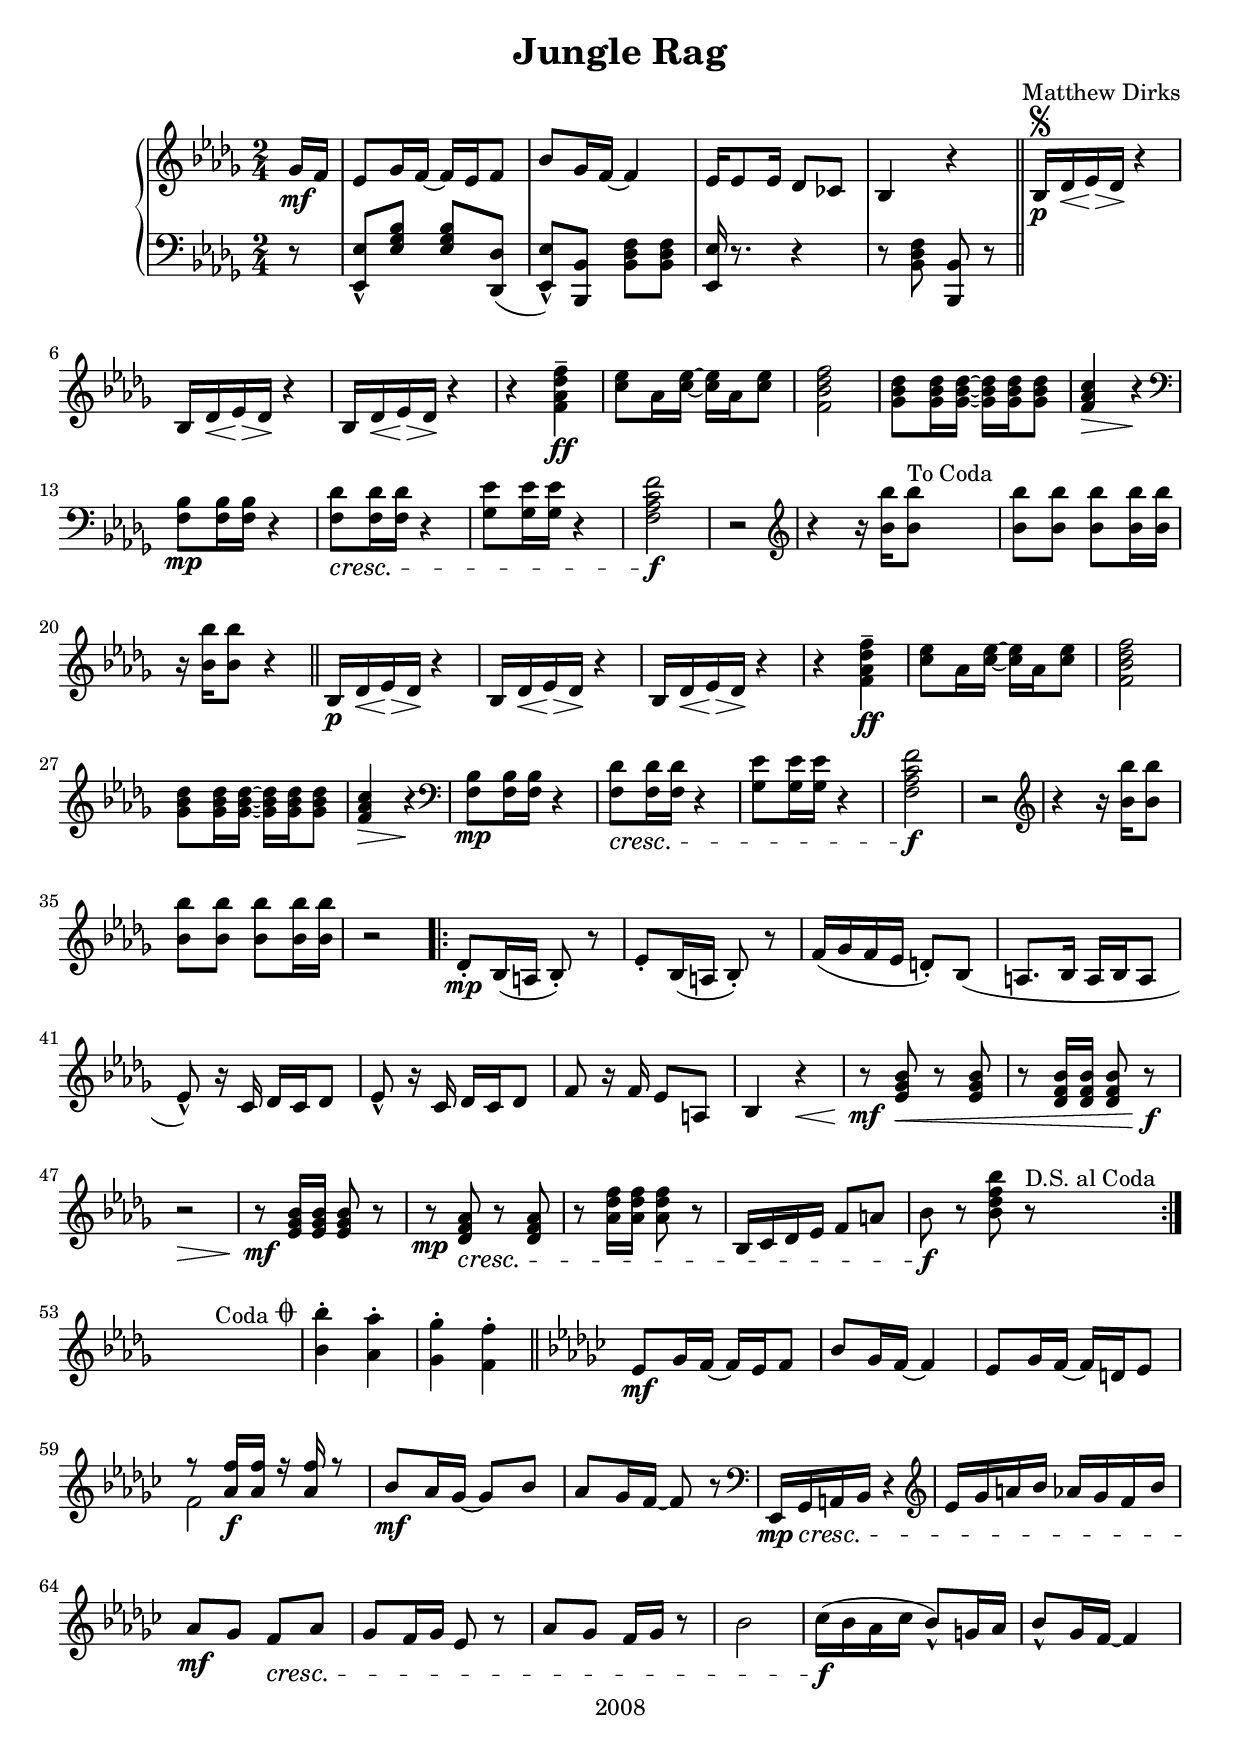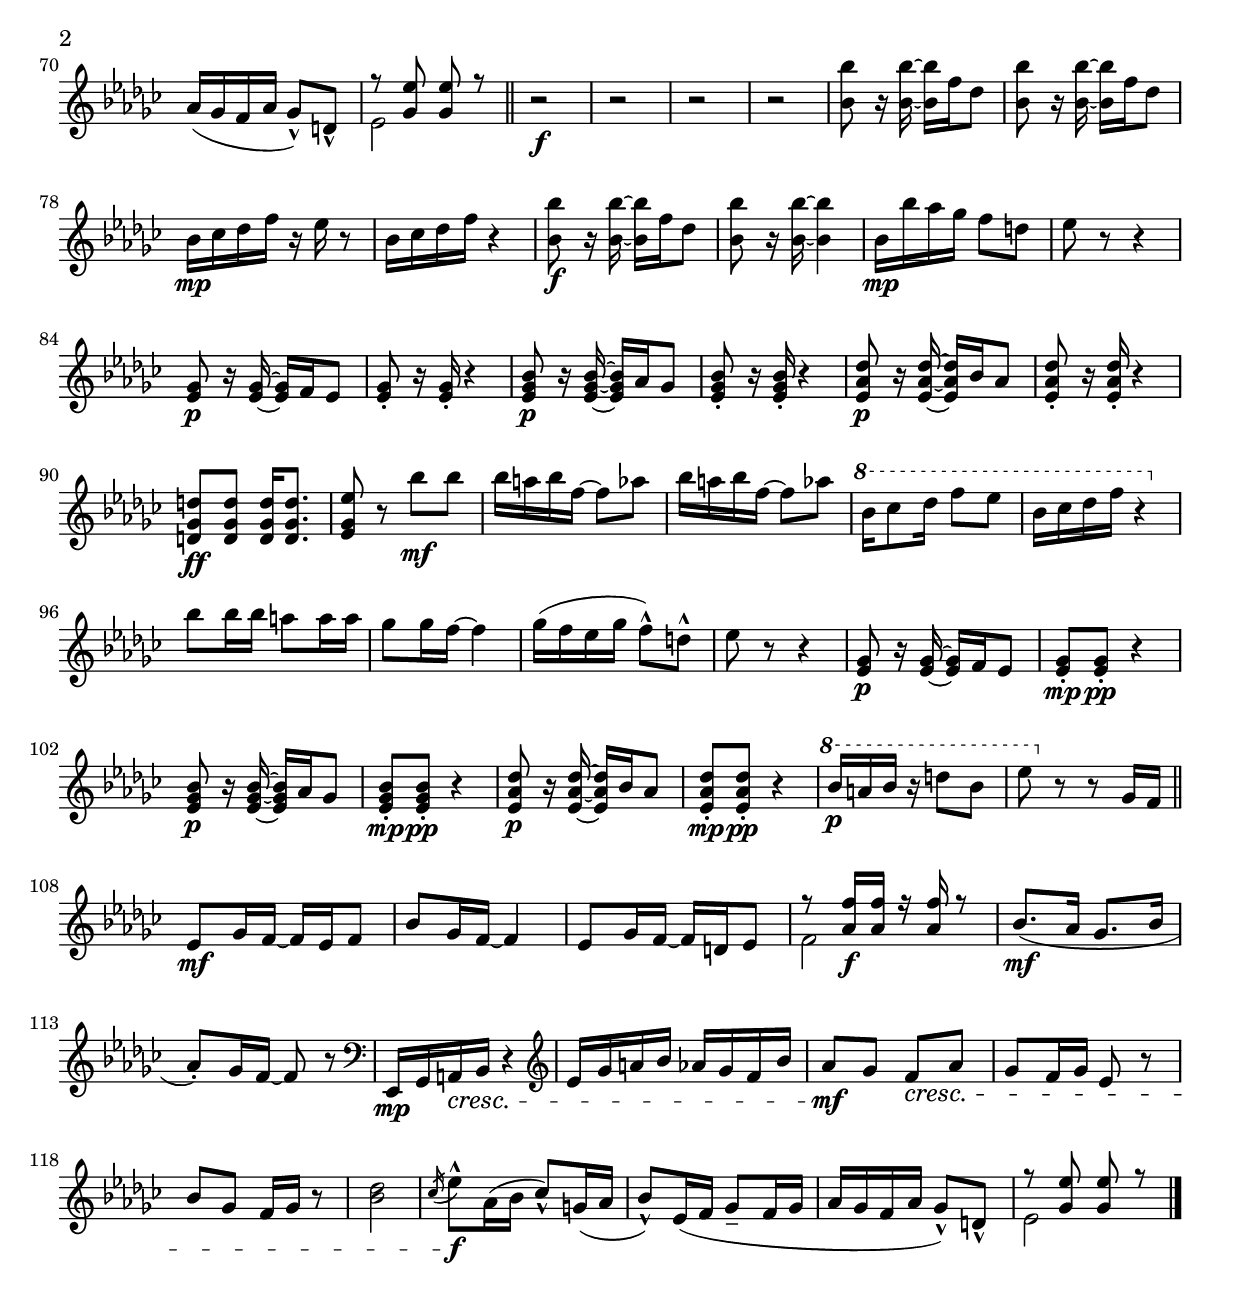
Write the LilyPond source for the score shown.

\version "2.18.2"

\header {
  title = "Jungle Rag"
  composer = "Matthew Dirks"
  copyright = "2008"
}

\score {
  \relative c'' {
    \new PianoStaff
    <<
      \new Staff = "up" { % right hand staff
	\clef treble
	\key bes \minor
	\time 2/4
				% Four-plus-pickup bar intro
	\partial 8 ges16\mf f | % pickup measure
	ees8 ges16 f~ f ees f8 |
	bes8 ges16 f~ f4 |
	ees16 es8 ees16 des8 ces |
	bes4 r4 \bar "||"
	% Strain 1, first time
	bes16\p\segno des\< ees\> des\! r4 |
	\repeat unfold 2 {bes16 des\< ees\> des\! r4} |
	r4 <f\tenuto aes des f>\ff |
	<c' ees>8 aes16 <c ees>~ <c ees> aes <c ees>8 |
	<f, bes des f>2 |
	<ges bes des>8 <ges bes des>16 <ges bes des>~
	<ges bes des> <ges bes des> <ges bes des>8 |
	<f aes c>4\> r4\! |
	\clef bass
	<f, bes>8\mp <f bes>16 <f bes> r4 |
	% The following line is tweaked
	% slightly from the 2008 version:
	% changed bottom note from aes to f,
	% kept this bar in bass clef instead of treble
	<f des'>8\cresc <f des'>16 <f des'> r4 |
	<ges ees'>8 <ges ees'>16 <ges ees'> r4 |
	% Change from 2008 version: move f mark earlier
	<f aes c f>2\f | % end cresc. from three bars ago
	r2 \clef treble |
	\textLengthOn
	r4 r16 <bes' bes'>16 <bes bes'>8^"To Coda"
	<bes bes'> <bes bes'> <bes bes'>
	<bes bes'>16 <bes bes'> |
	r16 <bes bes'> <bes bes'>8 r4
	% Strain 1, second time
	\bar "||"
	bes,16\p des\< ees\> des\! r4 |
	\repeat unfold 2 {bes16 des\< ees\> des\! r4} |
	r4 <f\tenuto aes des f>\ff |
	<c' ees>8 aes16 <c ees>~ <c ees> aes <c ees>8 |
	<f, bes des f>2 |
	<ges bes des>8 <ges bes des>16 <ges bes des>~
	<ges bes des> <ges bes des> <ges bes des>8 |
	<f aes c>4\> r4\! |
	\clef bass
	<f, bes>8\mp <f bes>16 <f bes> r4 |
	<f des'>8\cresc <f des'>16 <f des'> r4 |
	<ges ees'>8 <ges ees'>16 <ges ees'> r4 |
	<f aes c f>2\f | % end cresc. from three bars ago
	r2 \clef treble |
	r4 r16 <bes' bes'>16 <bes bes'>8 |
	<bes bes'> <bes bes'> <bes bes'> <bes bes'>16 <bes bes'> |
	r2
				% Strain 2
	\repeat volta 2 {
	  des,8\staccato\mp bes16( a bes8)\staccato r8 |
	  ees\staccato bes16( a bes8)\staccato r8 |
	  f'16( ges f ees d8)\staccato bes8( |
	  a8. bes16 a16 bes a8 |
	  ees'8\marcato) r16 c16 des c des8 |
	  ees8\marcato r16 c16 des c des8 |
	  f8 r16 f16 ees8 a, |
	  bes4 r4\< |
	  r8\mf <ees ges bes>\< r8 <ees ges bes> |
	  r8 <des f bes>16 <des f bes> <des f bes>8 r8\f |
	  r2\> |
	  r8\mf <ees ges bes>16 <ees ges bes> <ees ges bes>8 r8 |
	  r8\mp <des f aes>\cresc r8 <des f aes> |
	  r8 <aes' des f>16 <aes des f> <aes des f>8 r8|
	  bes,16 c des ees f8 a |
	  bes\f r8 <bes des f bes> r8^"D.S. al Coda" | % End cresc.
	} % end repeat / end Strain 2
	
	% Coda / transition to trio
	\break
	s4 s8^"Coda" s8\coda | % Extra measure for spacing before coda
	<bes bes'>4\staccato  <aes aes'>\staccato |
	<ges ges'>\staccato <f f'>\staccato \bar "||"

	% Trio, first time
	\key ees \minor
	ees8\mf ges16 f~ f ees f8 |
	bes8 ges16 f~ f4
	ees8 ges16 f~ f d ees8 |
	% voiceOne gets upstems, voiceTwo gets downstems
	<<{\voiceOne r8 <aes f'>16\f <aes f'> r16 <aes f'> r8}
	  \new Voice {\voiceTwo f2} >> | 
	\oneVoice % Need this, else voiceOne behavior remains (and looks ugly)
	bes8\mf aes16 ges~ ges8 bes |
	aes ges16 f~ f8 r8 |
	\clef bass
	ees,,16\mp\cresc ges a bes r4 \clef treble |
	ees'16 ges a bes aes ges f bes |
	aes8\mf ges f\cresc aes |
	ges f16 ges ees8 r8 |
	aes ges f16 ges r8 |
	bes2 |
	ces16(\f bes aes ces bes8)\marcato g16 aes |
	bes8\marcato ges16 f~ f4 |
	aes16( ges f aes ges8)\marcato d\marcato |

	<< {\voiceOne r8 <ges ees'> <ges ees'> r8}
	   \new Voice {\voiceTwo ees2} >> |
	\oneVoice

	% Four-bar vamp
	\bar "||"
	r2\f r2 r2 r2

	% Fourth Strain
	\repeat unfold 2 {
	  <bes' bes'>8 r16 <bes bes'>16~ <bes bes'> f' des8
	} % end repeat
	bes16\mp ces des f r ees r8 |
	bes16 ces des f r4 |
	<bes, bes'>8\f r16 <bes bes'>16~ <bes bes'> f' des8 |
	<bes bes'> r16 <bes bes'>16~ <bes bes'>4 |
	bes16\mp bes' aes ges f8 d |
	ees8 r8 r4 |
	<ees, ges>8\p r16 <ees ges>16~ <ees ges> f ees8 |
	<ees ges>8\staccato r16 <ees ges>16\staccato r4 |
	<ees ges bes>8\p r16 <ees ges bes>16~ <ees ges bes> aes ges8 |
	<ees ges bes>8\staccato r16 <ees ges bes>\staccato r4 |
	<ees aes des>8\p r16 <ees aes des>16~ <ees aes des> bes' aes8|
	<ees aes des>8\staccato r16 <ees aes des>\staccato r4
	<d ges d'>8\ff <d ges d'> <d ges d'>16 <d ges d'>8. |
	<ees ges ees'>8 r8 bes''\mf bes
	% Fourth strain, second time
	\repeat unfold 2 {bes16 a bes f~ f8 aes}
	\ottava #1
	bes16 ces8 des16 f8 ees |
	bes16 ces des f r4 |
	\ottava #0
	bes,8 bes16 bes a8 a16 a |
	ges8 ges16 f~ f4 |
	ges16( f ees ges f8)\marcato d\marcato |
	ees8 r8 r4 |
	<ees, ges>8\p r16 <ees ges>16~ <ees ges> f ees8 |
	<ees ges>8\staccato\mp <ees ges>8\staccato\pp r4 |
	<ees ges bes>8\p r16 <ees ges bes>~ <ees ges bes> aes ges8 |
	<ees ges bes>\staccato\mp <ees ges bes>\staccato\pp r4 |
	<ees aes des>8\p r16 <ees aes des>~ <ees aes des> bes' aes8 |
	<ees aes des>\staccato\mp <ees aes des>\staccato\pp r4
	\ottava #1
	bes''16\p a bes r16 d8 bes |
	ees \ottava #0 r8 r8

	% Trio, second time
	ges,,16 f \bar "||"
	ees8\mf ges16 f~ f ees f8 |
	bes8 ges16 f~ f4 |
	ees8 ges16 f~ f d ees8 |
	<<{\voiceOne r8 <aes f'>16\f <aes f'> r16 <aes f'> r8}
	  \new Voice {\voiceTwo f2} >> | 
	\oneVoice
	bes8.\mf( aes16 ges8. bes16 |
	aes8\staccato) ges16 f~ f8 r8 \clef bass |
	ees,,16\mp ges a\cresc bes r4 \clef treble |
	ees'16 ges a bes aes ges f bes |
	aes8\mf ges f\cresc aes |
	ges8 f16 ges ees8 r8
	bes' ges f16 ges r8
	<bes des>2
	\acciaccatura ces16 ees8\marcato\f aes,16( bes ces8\marcato) g16( aes |
	bes8\marcato) ees,16( f ges8\tenuto f16 ges |
	aes ges f aes ges8\marcato) d\marcato
	<< {\voiceOne r8 <ges ees'> <ges ees'> r8}
	   \new Voice {\voiceTwo ees2} >>
	\oneVoice \bar "|."	
      } % end right hand staff

      % LEFT HAND
      \new Staff = "down" { % left hand staff
	\clef bass
	\key bes \minor
	\partial 8 r8
	<ees,, ees'>\marcato <ees' ges bes> <ees ges bes> <des, des'>( |
	<ees ees'>\marcato) <bes bes'> <bes' des f> <bes des f> |
	<ees, ees'>16 r8. r4 |
	r8 <bes' des f> <bes, bes'> r8 | % double bar supplied by RH staff above
	} % end left hand staff
    >>
  } % end relative
} % end score
